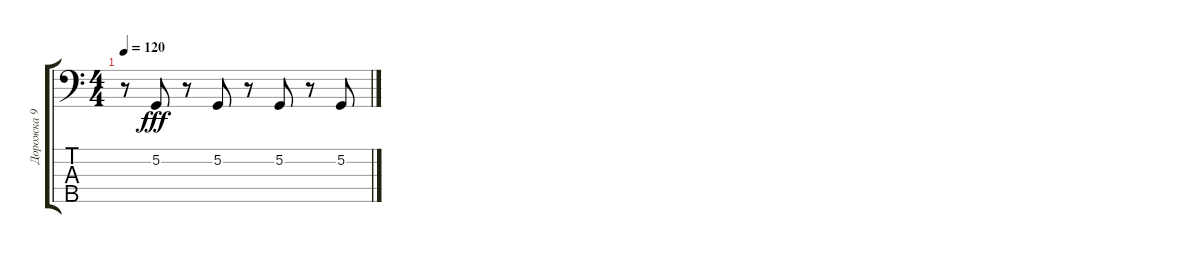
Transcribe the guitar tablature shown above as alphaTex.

\track ("Дорожка 9" "Дорожка 9") {instrument lead8bassandlead}
\staff {score tabs}
\tuning (G2 D2 A1 E1 B0) {hide}
\ts (4 4)
\tempo 120
\clef f4
\ks c
r.8{dy fff} 5.2.8 r.8 5.2.8 r.8 5.2.8 r.8 5.2.8
